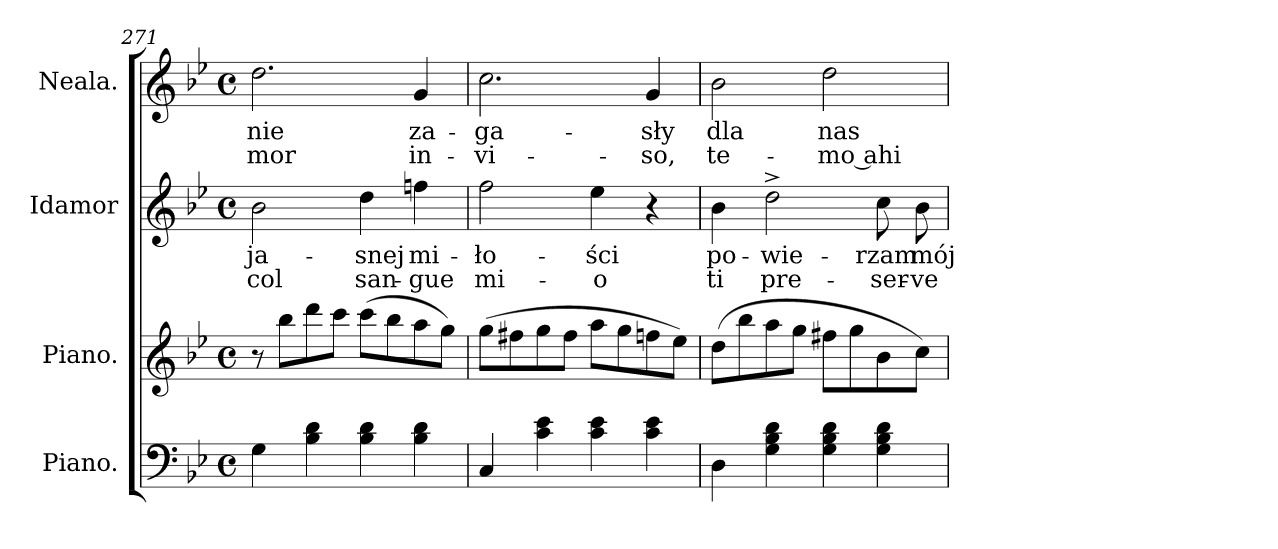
**kern	**kern	**kern	**text	**text	**kern	**text	**text
*part4	*part3	*part2	*part2	*part2	*part1	*part1	*part1
*staff4	*staff3	*staff2	*staff2	*staff2	*staff1	*staff1	*staff1
*I"Piano.	*I"Piano.	*I"Idamor	*	*	*I"Neala.	*	*
*	*	*I'I.	*	*	*I'N.	*	*
*clefF4	*clefG2	*clefG2	*	*	*clefG2	*	*
*k[b-e-]	*k[b-e-]	*k[b-e-]	*	*	*k[b-e-]	*	*
*M6/4	*M6/4	*M4/4	*	*	*M4/4	*	*
*met(c)	*met(c)	*met(c)	*	*	*met(c)	*	*
=271	=271	=271	=271	=271	=271	=271	=271
4G\	8r	2b-\	ja-	col	2.dd\	nie	-mor
.	8bb-\L	.	.	.	.	.	.
4B-\ 4d\	8ddd\	.	.	.	.	.	.
.	8ccc\J	.	.	.	.	.	.
4B-\ 4d\	(8ccc\L	4dd\	-snej	san-	.	.	.
.	8bb-\	.	.	.	.	.	.
4B-\ 4d\	8aa\	4ffn\	mi-	-gue	4g/	za-	in-
.	8gg\J)	.	.	.	.	.	.
=272	=272	=272	=272	=272	=272	=272	=272
4C/	(8gg\L	2ff\	-ło-	mi-	2.cc\	-ga-	-vi-
.	8ff#X\	.	.	.	.	.	.
4c\ 4e-\	8gg\	.	.	.	.	.	.
.	8ff#\J	.	.	.	.	.	.
4c\ 4e-\	8aa\L	4ee-\	-ści	-o	.	.	.
.	8gg\	.	.	.	.	.	.
4c\ 4e-\	8ffn\	4r	.	.	4g/	-sły	-so,
.	8ee-\J)	.	.	.	.	.	.
=273	=273	=273	=273	=273	=273	=273	=273
4D\	(8dd\L	4b-\	po-	ti	2b-\	dla	te-
.	8bb-\	.	.	.	.	.	.
4G\ 4B-\ 4d\	8aa\	2dd^\	-wie-	pre-	.	.	.
.	8gg\J	.	.	.	.	.	.
4G\ 4B-\ 4d\	8ff#X\L	.	.	.	2dd\	nas	-mo ahi-
.	8gg\	.	.	.	.	.	.
4G\ 4B-\ 4d\	8b-\	8cc\	-rzam	-ser-	.	.	.
.	8cc\J)	8b-\	mój	-ve-	.	.	.
=	=	=	=	=	=	=	=
*-	*-	*-	*-	*-	*-	*-	*-
